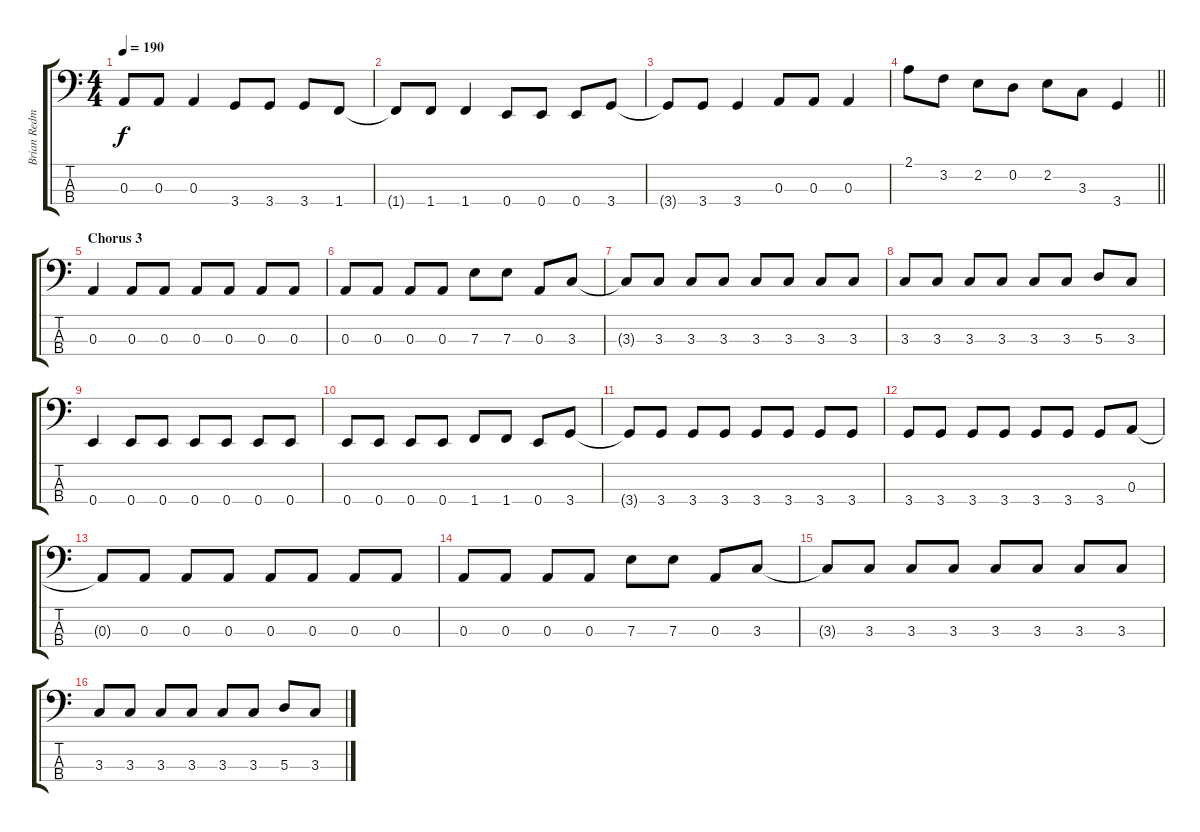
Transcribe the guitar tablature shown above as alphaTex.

\track ("Brian Redman" "Brian Redm") {instrument electricbassfinger}
\staff {score tabs}
\tuning (G2 D2 A1 E1) {hide}
\ts (4 4)
\tempo 190
\clef f4
\ks c
0.3{t}.8{dy f} 0.3.8 0.3.4 3.4.8 3.4.8 3.4.8 1.4.8 |
1.4{t}.8 1.4.8 1.4.4 0.4.8 0.4.8 0.4.8 3.4.8 |
3.4{t}.8 3.4.8 3.4.4 0.3.8 0.3.8 0.3.4 |
\barLineRight lightlight
2.1.8 3.2.8 2.2.8 0.2.8 2.2.8 3.3.8 3.4.4 |
\section ("" "Chorus 3")
0.3.4 0.3.8 0.3.8 0.3.8 0.3.8 0.3.8 0.3.8 |
0.3.8 0.3.8 0.3.8 0.3.8 7.3.8 7.3.8 0.3.8 3.3.8 |
3.3{t}.8 3.3.8 3.3.8 3.3.8 3.3.8 3.3.8 3.3.8 3.3.8 |
3.3.8 3.3.8 3.3.8 3.3.8 3.3.8 3.3.8 5.3.8 3.3.8 |
0.4.4 0.4.8 0.4.8 0.4.8 0.4.8 0.4.8 0.4.8 |
0.4.8 0.4.8 0.4.8 0.4.8 1.4.8 1.4.8 0.4.8 3.4.8 |
3.4{t}.8 3.4.8 3.4.8 3.4.8 3.4.8 3.4.8 3.4.8 3.4.8 |
3.4.8 3.4.8 3.4.8 3.4.8 3.4.8 3.4.8 3.4.8 0.3.8 |
0.3{t}.8 0.3.8 0.3.8 0.3.8 0.3.8 0.3.8 0.3.8 0.3.8 |
0.3.8 0.3.8 0.3.8 0.3.8 7.3.8 7.3.8 0.3.8 3.3.8 |
3.3{t}.8 3.3.8 3.3.8 3.3.8 3.3.8 3.3.8 3.3.8 3.3.8 |
3.3.8 3.3.8 3.3.8 3.3.8 3.3.8 3.3.8 5.3.8 3.3.8
